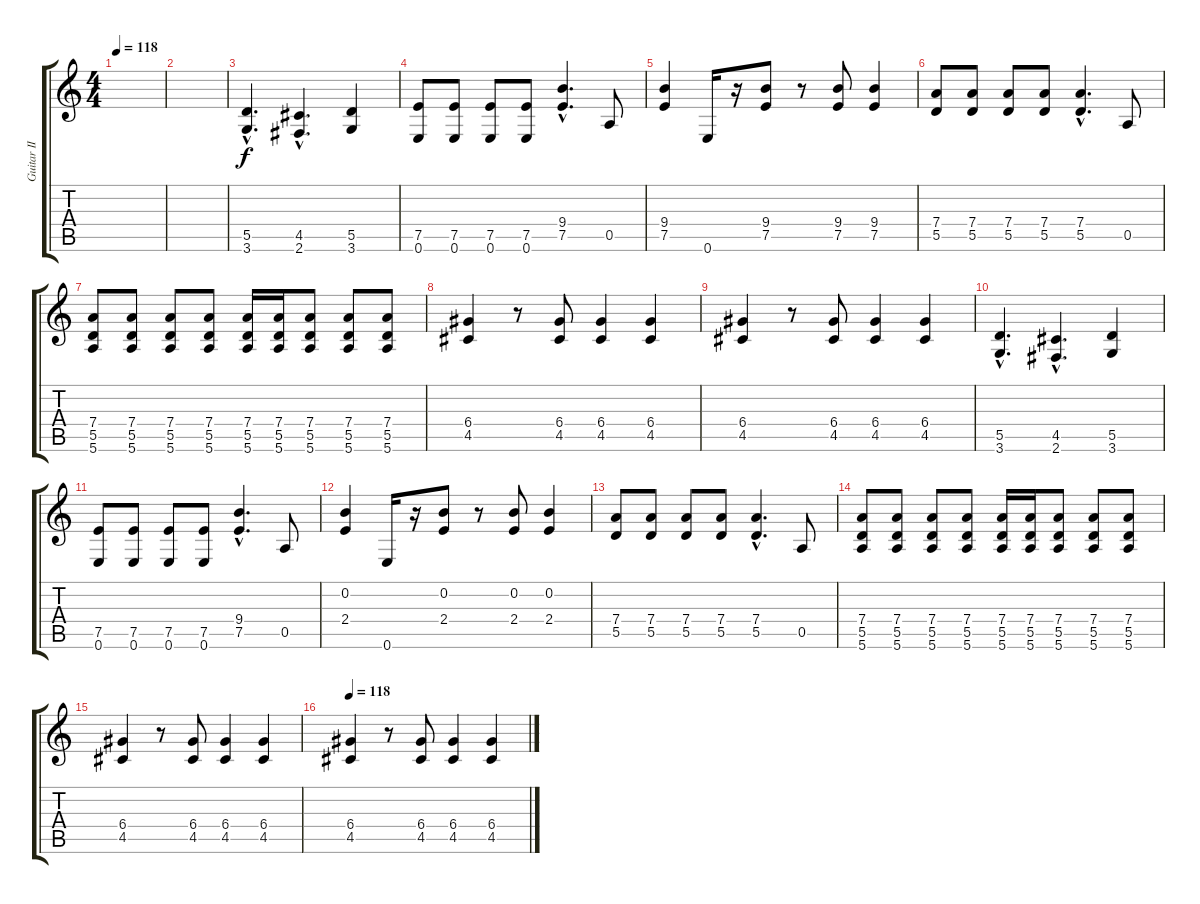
\track ("Guitar II" "Guitar II") {instrument distortionguitar}
\staff {score tabs}
\tuning (E4 B3 G3 D3 A2 E2) {hide}
\ts (4 4)
\tempo 118
\clef g2
\ks c
|
|
(5.5{hac} 3.6{hac}).4{d instrument distortionguitar} (4.5{hac} 2.6{hac}).4{d} (5.5 3.6).4 |
(7.5 0.6).8 (7.5 0.6).8 (7.5 0.6).8 (7.5 0.6).8 (9.4{hac} 7.5{hac}).4{d} 0.5.8 |
(9.4 7.5).4 0.6.16 r.16 (9.4 7.5).8 r.8 (9.4 7.5).8 (9.4 7.5).4 |
(7.4 5.5).8 (7.4 5.5).8 (7.4 5.5).8 (7.4 5.5).8 (7.4{hac} 5.5{hac}).4{d} 0.5.8 |
(7.4 5.5 5.6).8 (7.4 5.5 5.6).8 (7.4 5.5 5.6).8 (7.4 5.5 5.6).8 (7.4 5.5 5.6).16 (7.4 5.5 5.6).16 (7.4 5.5 5.6).8 (7.4 5.5 5.6).8 (7.4 5.5 5.6).8 |
(6.4 4.5).4 r.8 (6.4 4.5).8 (6.4 4.5).4 (6.4 4.5).4 |
(6.4 4.5).4 r.8 (6.4 4.5).8 (6.4 4.5).4 (6.4 4.5).4 |
(5.5{hac} 3.6{hac}).4{d} (4.5{hac} 2.6{hac}).4{d} (5.5 3.6).4 |
(7.5 0.6).8 (7.5 0.6).8 (7.5 0.6).8 (7.5 0.6).8 (9.4{hac} 7.5{hac}).4{d} 0.5.8 |
(0.2 2.4).4 0.6.16 r.16 (0.2 2.4).8 r.8 (0.2 2.4).8 (0.2 2.4).4 |
(7.4 5.5).8 (7.4 5.5).8 (7.4 5.5).8 (7.4 5.5).8 (7.4{hac} 5.5{hac}).4{d} 0.5.8 |
(7.4 5.5 5.6).8 (7.4 5.5 5.6).8 (7.4 5.5 5.6).8 (7.4 5.5 5.6).8 (7.4 5.5 5.6).16 (7.4 5.5 5.6).16 (7.4 5.5 5.6).8 (7.4 5.5 5.6).8 (7.4 5.5 5.6).8 |
(6.4 4.5).4 r.8 (6.4 4.5).8 (6.4 4.5).4 (6.4 4.5).4 |
\tempo 118
(6.4 4.5).4 r.8 (6.4 4.5).8 (6.4 4.5).4 (6.4 4.5).4
